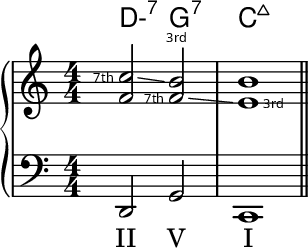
\version "2.24.4"
\language "english"
#(ly:set-option 'crop #t)
\include "include/alt.ly"
\include "include/thirds.ly"
\score {
  \midi {
    \tempo 4=120
  }
  \layout {
    \context {
      \Score
      \omit BarNumber
    }
    indent = 0\mm
  }
  \new GrandStaff <<
    \chords {
      \set noChordSymbol = ""
      \set minorChordModifier = \markup { "-" }
      \set midiMaximumVolume = #0 % prevent named chords sounding
      d2:min7 g:7 | c1:maj7
    }
    \new Staff {
      \key c \major
      \numericTimeSignature
      \time 4/4
      \clef treble {
        \relative {
          \skip \f % spacer to set voice volume
          \override Fingering.staff-padding = #'()
          \set fingeringOrientations = #'(left)
          \set glissandoMap = #'((1 . 1))
          <f' c'-\seventh>2\glissando
          \set fingeringOrientations = #'(up left)
          \set glissandoMap = #'((0 . 0))
          <f\seventh b\third >2\glissando |
          \set fingeringOrientations = #'(right)
          <e\third b'>1
          \bar "||"
        }
      }
    }
    \new Staff {
      <<
        \clef bass {
          \relative {
            \skip \f % spacer to set voice volume
            d,2 g2 | c,1
            \bar "||"
          }
        }
        \addlyrics {
          II V I
        }
      >>
    }
  >>
}
